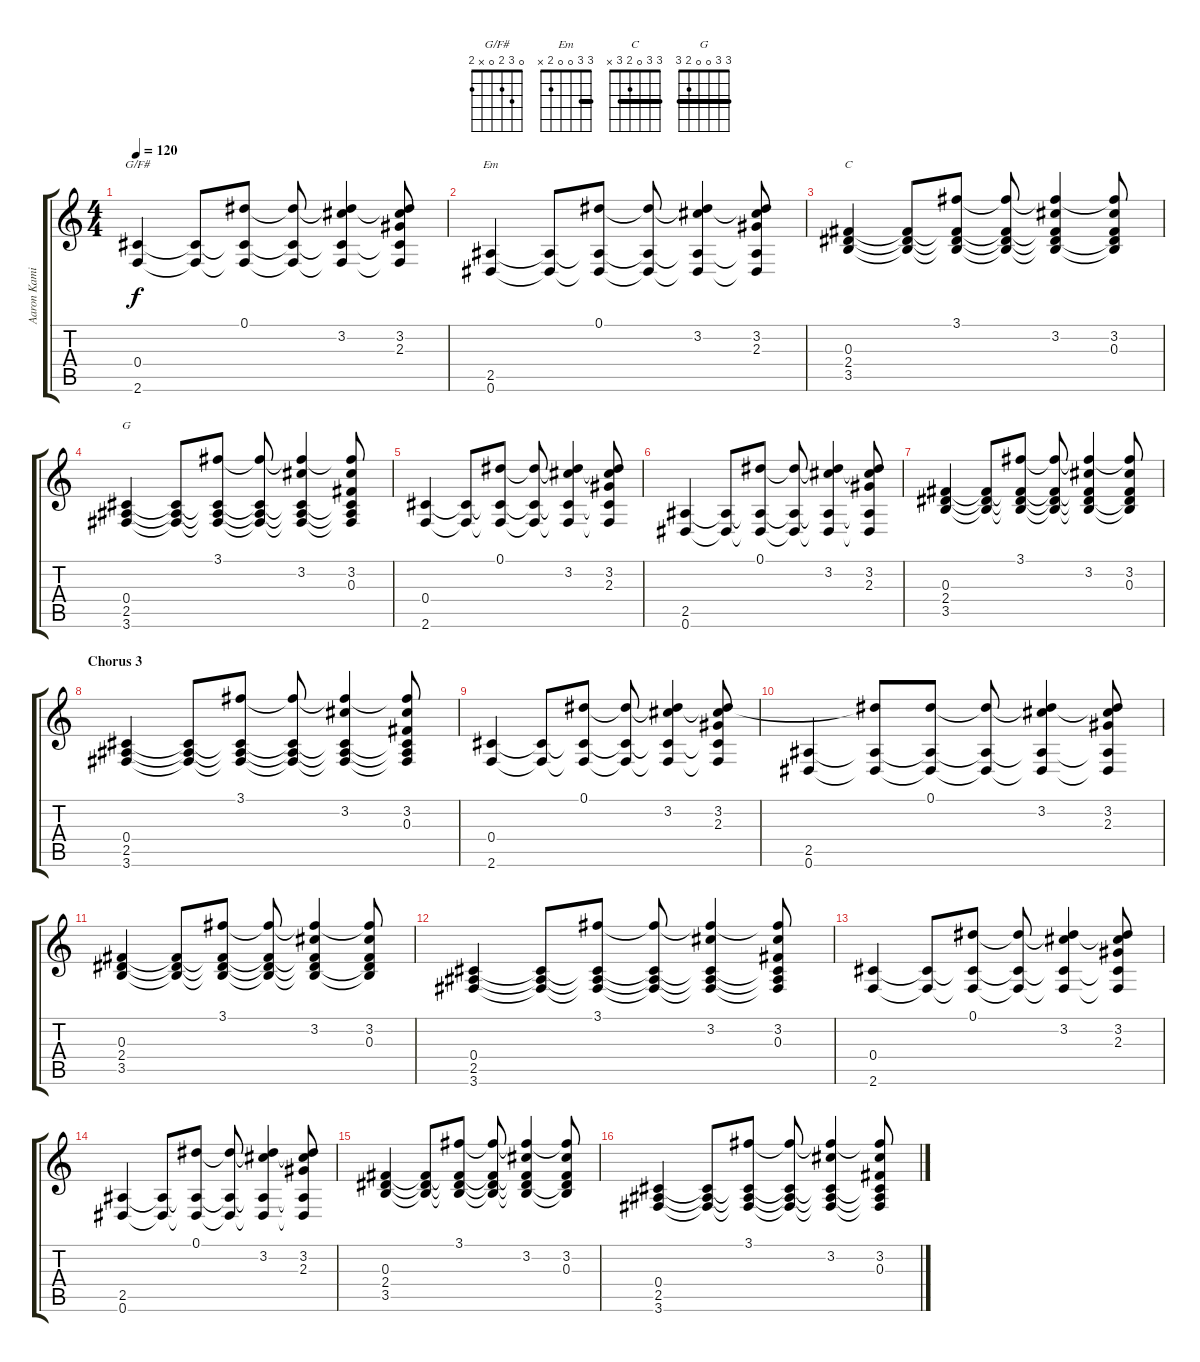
\track ("Aaron Kamin (Rythmn Guitar)" "Aaron Kami") {instrument acousticguitarsteel}
\staff {score tabs}
\tuning (Eb4 Bb3 Gb3 Db3 Ab2 Eb2) {hide}
\chord ("G/F#" 0 3 2 0 x 2)
\chord ("Em" 3 3 0 0 2 x) {barre 3}
\chord ("C" 3 3 0 2 3 x) {barre 3}
\chord ("G" 3 3 0 0 2 3) {barre 3}
\ts (4 4)
\tempo 120
\clef g2
\ks c
(0.4 2.6).4{ch "G/F#" dy f} (0.4{t} 2.6{t}).8 (0.1 0.4{t} 2.6{t}).8 (0.1{t} 0.4{t} 2.6{t}).8 (0.1{t} 3.2 0.4{t} 2.6{t}).4 (0.1{t} 3.2 2.3 0.4{t} 2.6{t}).8 |
(2.5 0.6).4{ch "Em"} (2.5{t} 0.6{t}).8 (0.1 2.5{t} 0.6{t}).8 (0.1{t} 2.5{t} 0.6{t}).8 (0.1{t} 3.2 2.5{t} 0.6{t}).4 (0.1{t} 3.2 2.3 2.5{t} 0.6{t}).8 |
(0.3 2.4 3.5).4{ch "C"} (0.3{t} 2.4{t} 3.5{t}).8 (3.1 0.3{t} 2.4{t} 3.5{t}).8 (3.1{t} 0.3{t} 2.4{t} 3.5{t}).8 (3.1{t} 3.2 0.3{t} 2.4{t} 3.5{t}).4 (3.1{t} 3.2 0.3 2.4{t} 3.5{t}).8 |
(0.4 2.5 3.6).4{ch "G"} (0.4{t} 2.5{t} 3.6{t}).8 (3.1 0.4{t} 2.5{t} 3.6{t}).8 (3.1{t} 0.4{t} 2.5{t} 3.6{t}).8 (3.1{t} 3.2 0.4{t} 2.5{t} 3.6{t}).4 (3.1{t} 3.2 0.3 0.4{t} 2.5{t} 3.6{t}).8 |
(0.4 2.6).4 (0.4{t} 2.6{t}).8 (0.1 0.4{t} 2.6{t}).8 (0.1{t} 0.4{t} 2.6{t}).8 (0.1{t} 3.2 0.4{t} 2.6{t}).4 (0.1{t} 3.2 2.3 0.4{t} 2.6{t}).8 |
(2.5 0.6).4 (2.5{t} 0.6{t}).8 (0.1 2.5{t} 0.6{t}).8 (0.1{t} 2.5{t} 0.6{t}).8 (0.1{t} 3.2 2.5{t} 0.6{t}).4 (0.1{t} 3.2 2.3 2.5{t} 0.6{t}).8 |
(0.3 2.4 3.5).4 (0.3{t} 2.4{t} 3.5{t}).8 (3.1 0.3{t} 2.4{t} 3.5{t}).8 (3.1{t} 0.3{t} 2.4{t} 3.5{t}).8 (3.1{t} 3.2 0.3{t} 2.4{t} 3.5{t}).4 (3.1{t} 3.2 0.3 2.4{t} 3.5{t}).8 |
\section ("" "Chorus 3")
(0.4 2.5 3.6).4 (0.4{t} 2.5{t} 3.6{t}).8 (3.1 0.4{t} 2.5{t} 3.6{t}).8 (3.1{t} 0.4{t} 2.5{t} 3.6{t}).8 (3.1{t} 3.2 0.4{t} 2.5{t} 3.6{t}).4 (3.1{t} 3.2 0.3 0.4{t} 2.5{t} 3.6{t}).8 |
(0.4 2.6).4 (0.4{t} 2.6{t}).8 (0.1 0.4{t} 2.6{t}).8 (0.1{t} 0.4{t} 2.6{t}).8 (0.1{t} 3.2 0.4{t} 2.6{t}).4 (0.1{t} 3.2 2.3 0.4{t} 2.6{t}).8 |
(2.5 0.6).4 (0.1{t} 2.5{t} 0.6{t}).8 (0.1 2.5{t} 0.6{t}).8 (0.1{t} 2.5{t} 0.6{t}).8 (0.1{t} 3.2 2.5{t} 0.6{t}).4 (0.1{t} 3.2 2.3 2.5{t} 0.6{t}).8 |
(0.3 2.4 3.5).4 (0.3{t} 2.4{t} 3.5{t}).8 (3.1 0.3{t} 2.4{t} 3.5{t}).8 (3.1{t} 0.3{t} 2.4{t} 3.5{t}).8 (3.1{t} 3.2 0.3{t} 2.4{t} 3.5{t}).4 (3.1{t} 3.2 0.3 2.4{t} 3.5{t}).8 |
(0.4 2.5 3.6).4 (0.4{t} 2.5{t} 3.6{t}).8 (3.1 0.4{t} 2.5{t} 3.6{t}).8 (3.1{t} 0.4{t} 2.5{t} 3.6{t}).8 (3.1{t} 3.2 0.4{t} 2.5{t} 3.6{t}).4 (3.1{t} 3.2 0.3 0.4{t} 2.5{t} 3.6{t}).8 |
(0.4 2.6).4 (0.4{t} 2.6{t}).8 (0.1 0.4{t} 2.6{t}).8 (0.1{t} 0.4{t} 2.6{t}).8 (0.1{t} 3.2 0.4{t} 2.6{t}).4 (0.1{t} 3.2 2.3 0.4{t} 2.6{t}).8 |
(2.5 0.6).4 (2.5{t} 0.6{t}).8 (0.1 2.5{t} 0.6{t}).8 (0.1{t} 2.5{t} 0.6{t}).8 (0.1{t} 3.2 2.5{t} 0.6{t}).4 (0.1{t} 3.2 2.3 2.5{t} 0.6{t}).8 |
(0.3 2.4 3.5).4 (0.3{t} 2.4{t} 3.5{t}).8 (3.1 0.3{t} 2.4{t} 3.5{t}).8 (3.1{t} 0.3{t} 2.4{t} 3.5{t}).8 (3.1{t} 3.2 0.3{t} 2.4{t} 3.5{t}).4 (3.1{t} 3.2 0.3 2.4{t} 3.5{t}).8 |
(0.4 2.5 3.6).4 (0.4{t} 2.5{t} 3.6{t}).8 (3.1 0.4{t} 2.5{t} 3.6{t}).8 (3.1{t} 0.4{t} 2.5{t} 3.6{t}).8 (3.1{t} 3.2 0.4{t} 2.5{t} 3.6{t}).4 (3.1{t} 3.2 0.3 0.4{t} 2.5{t} 3.6{t}).8
